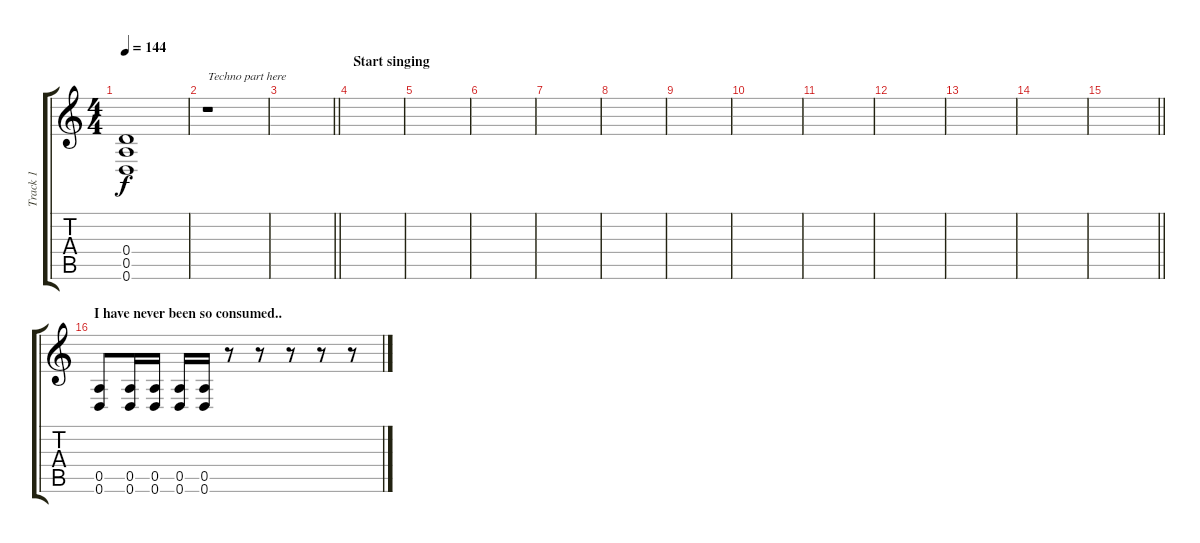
\track ("Track 1" "Track 1") {instrument distortionguitar}
\staff {score tabs}
\tuning (E4 B3 G3 D3 A2 D2) {hide}
\ts (4 4)
\tempo 144
\clef g2
\ks c
(0.4{t} 0.5{t} 0.6{t}).1{dy f} |
r.1{txt "Techno part here"} |
\barLineRight lightlight
|
\section ("" "Start singing")
|
|
|
|
|
|
|
|
|
|
|
\barLineRight lightlight
|
\section ("" "I have never been so consumed..")
(0.5 0.6).8 (0.5 0.6).16 (0.5 0.6).16 (0.5 0.6).16 (0.5 0.6).16 r.8 r.8 r.8 r.8 r.8
